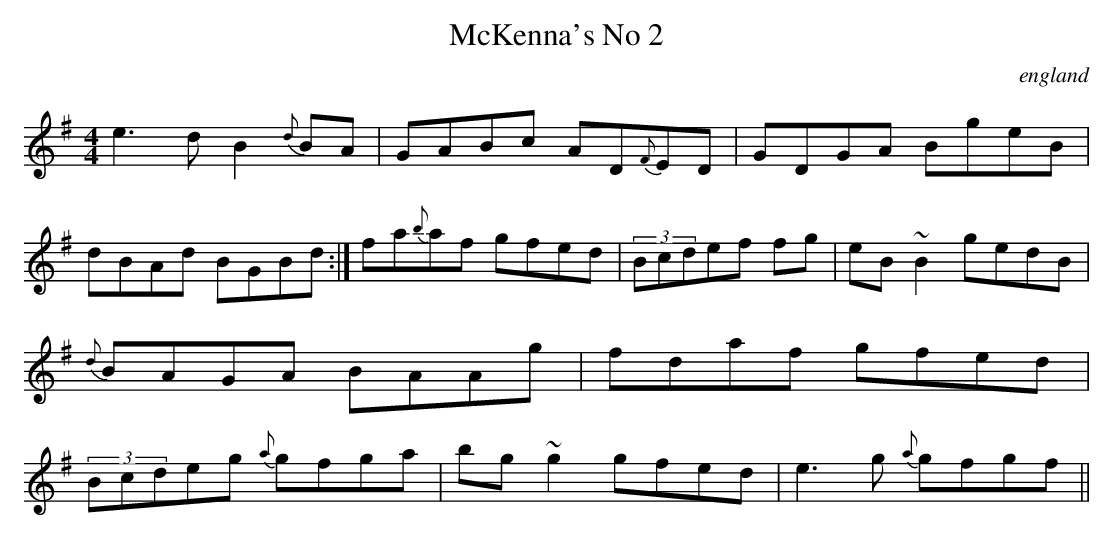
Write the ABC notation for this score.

X:1
T:McKenna's No 2
O:england
M:4/4
L:1/8
K:G
e3d B2{d}BA | GABc AD{F}ED | GDGA BgeB | dBAd BGBd :|\
fa{b}af gfed |(3Bcdef +B2g2+fg | eB~B2 gedB | {d}BAGA BAAg |\
fdaf gfed | (3Bcdeg {a}gfga | bg~g2 gfed | e3g {a}gfgf ||
